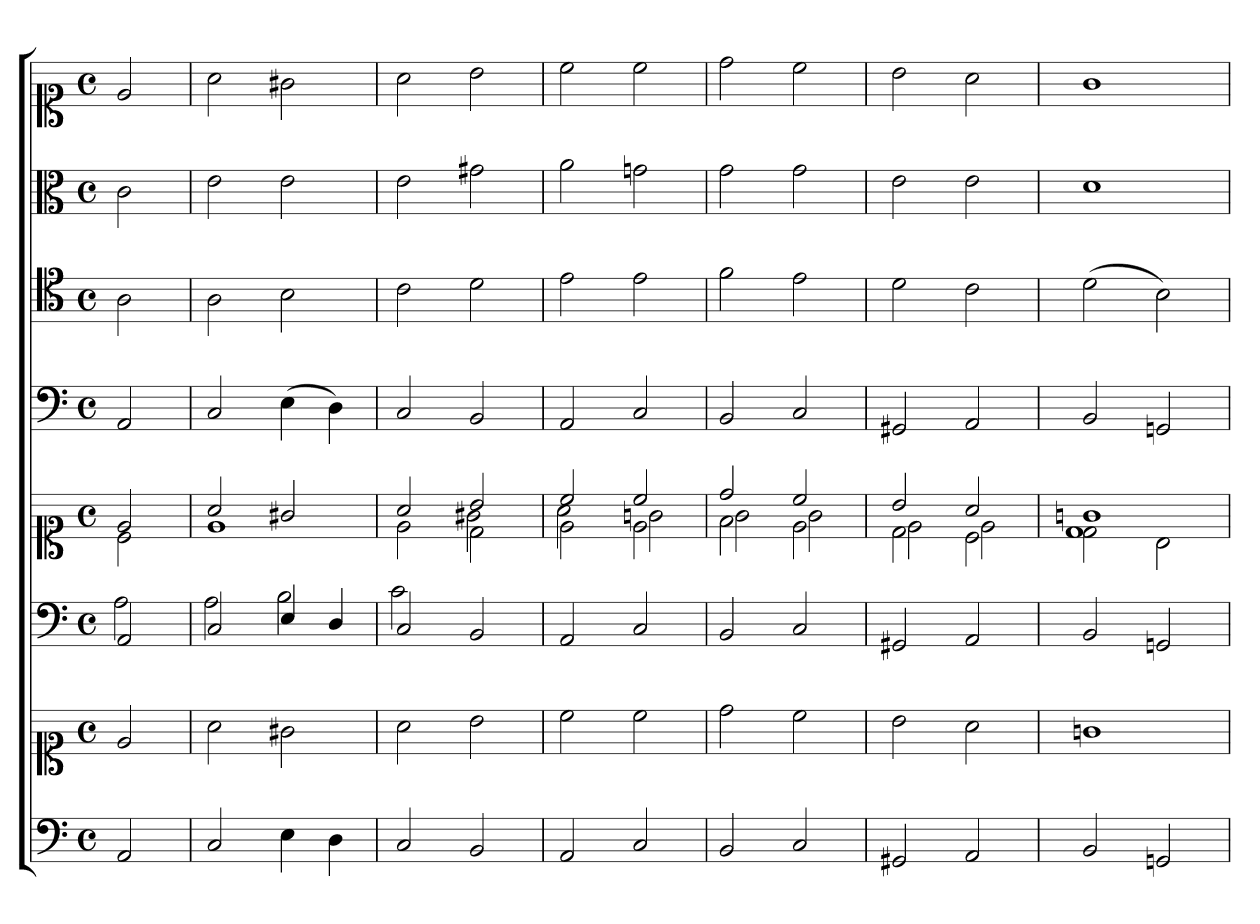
**kern	**kern	**kern	**kern	**kern	**kern	**kern	**kern
*part6	*part6	*part5	*part5	*part4	*part3	*part2	*part1
*staff8	*staff7	*staff6	*staff5	*staff4	*staff3	*staff2	*staff1
*clefF4	*clefC1	*clefF4	*clefC1	*clefF4	*clefC4	*clefC3	*clefC1
*k[]	*k[]	*k[]	*k[]	*k[]	*k[]	*k[]	*k[]
*M4/4	*M4/4	*M4/4	*M4/4	*M4/4	*M4/4	*M4/4	*M4/4
*met(c)	*met(c)	*met(c)	*met(c)	*met(c)	*met(c)	*met(c)	*met(c)
*MM180	*MM180	*MM180	*MM180	*MM180	*MM180	*MM180	*MM180
=1	=1	=1	=1	=1	=1	=1	=1
*	*	*^	*^	*	*	*	*
2AA	2e	2AA	2A	2e	2c	2AA	2A	2c	2e
=2	=2	=2	=2	=2	=2	=2	=2	=2	=2
2C	2a	2C	2A	2a	1e	2C	2A	2e	2a
4E	2g#X	4E	2B	2g#X	.	(4E	2B	2e	2g#X
4D	.	4D	.	.	.	4D)	.	.	.
=3	=3	=3	=3	=3	=3	=3	=3	=3	=3
*	*	*	*	*	*^	*	*	*	*
2C	2a	2C	2c	2a	2ryy	2e\	2C	2c	2e	2a
2BB	2b	2BB	2ryy	2b	2d	2g#X\	2BB	2d	2g#X	2b
*	*	*v	*v	*	*	*	*	*	*	*
=4	=4	=4	=4	=4	=4	=4	=4	=4	=4
2AA	2cc	2AA	2cc	2e	2a\	2AA	2e	2a	2cc
2C	2cc	2C	2cc	2e	2gn\	2C	2e	2gn	2cc
=5	=5	=5	=5	=5	=5	=5	=5	=5	=5
2BB	2dd	2BB	2dd	2f	2g\	2BB	2f	2g	2dd
2C	2cc	2C	2cc	2e	2g\	2C	2e	2g	2cc
=6	=6	=6	=6	=6	=6	=6	=6	=6	=6
2GG#X	2b	2GG#X	2b	2d	2e\	2GG#X	2d	2e	2b
2AA	2a	2AA	2a	2c	2e\	2AA	2c	2e	2a
=7	=7	=7	=7	=7	=7	=7	=7	=7	=7
2BB	1gn	2BB	1gn	2d	1d\	2BB	(2d	1d	1g
2GGn	.	2GGn	.	2B	.	2GGn	2B)	.	.
*	*	*	*v	*v	*v	*	*	*	*
=	=	=	=	=	=	=	=
*-	*-	*-	*-	*-	*-	*-	*-
